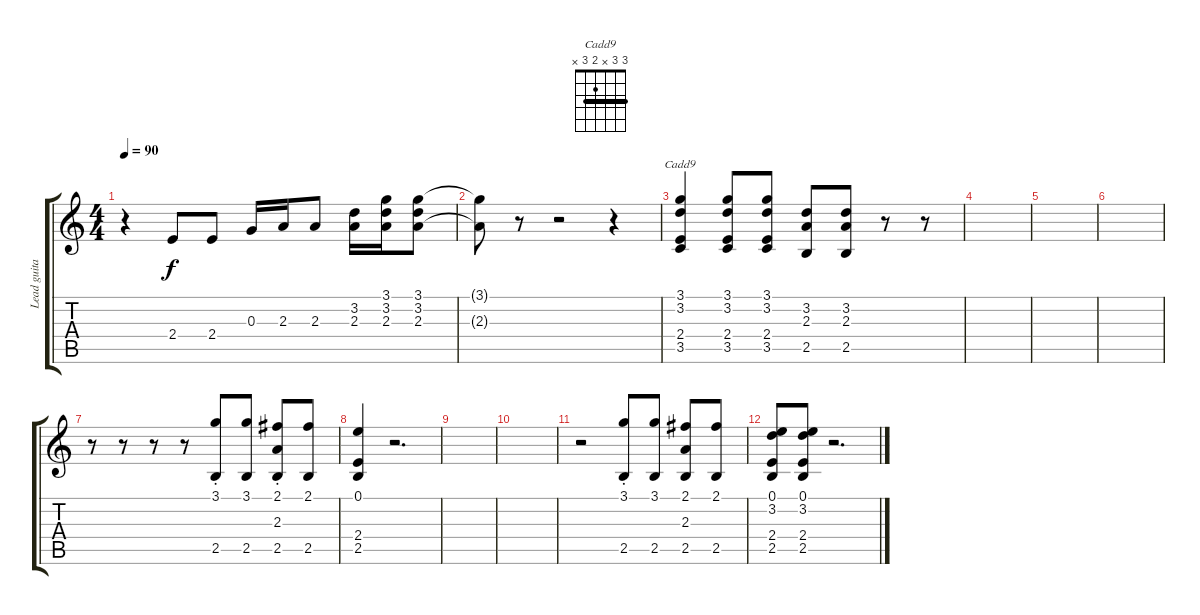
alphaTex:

\track ("Lead guitar" "Lead guita") {instrument overdrivenguitar}
\staff {score tabs}
\tuning (E4 B3 G3 D3 A2 E2) {hide}
\chord ("Cadd9" 3 3 x 2 3 x) {barre 3}
\ts (4 4)
\tempo 90
\clef g2
\ks c
r.4{dy f} 2.4.8 2.4.8 0.3.16 2.3.16 2.3.8 (3.2 2.3).16 (3.1 3.2 2.3).16 (3.1 3.2 2.3).8 |
(3.1{t} 2.3{t}).8 r.8 r.2 r.4 |
(3.1 3.2 2.4 3.5).4{ch "Cadd9"} (3.1 3.2 2.4 3.5).8 (3.1 3.2 2.4 3.5).8 (3.2 2.3 2.5).8 (3.2 2.3 2.5).8 r.8 r.8 |
|
|
|
r.8 r.8 r.8 r.8 (3.1{st} 2.5{st}).8 (3.1 2.5).8 (2.1{st} 2.3 2.5{st}).8 (2.1 2.5).8 |
(0.1 2.4 2.5).4 r.2{d} |
|
|
r.2 (3.1{st} 2.5{st}).8 (3.1 2.5).8 (2.1 2.3 2.5).8 (2.1 2.5).8 |
(0.1 3.2 2.4 2.5).8 (0.1 3.2 2.4 2.5).8 r.2{d}
